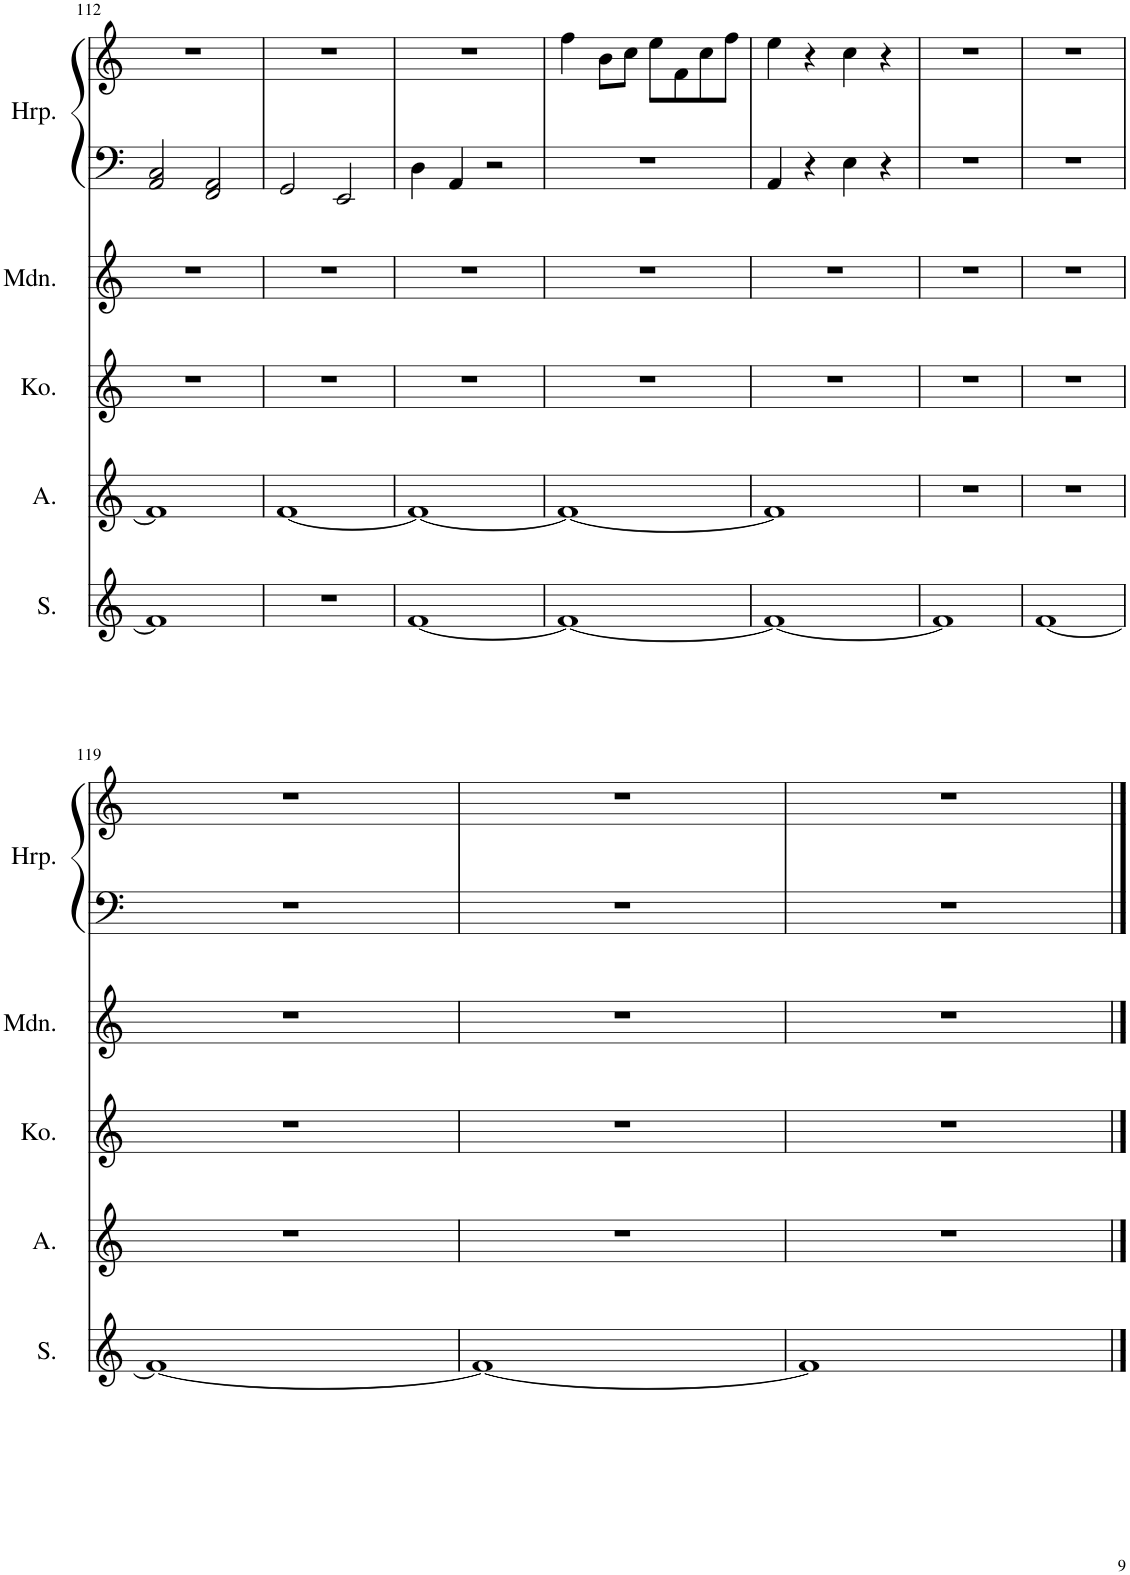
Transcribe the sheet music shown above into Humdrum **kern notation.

**kern	**kern	**kern	**kern	**kern	**kern
*part5	*part4	*part3	*part2	*part1	*part1
*staff6	*staff5	*staff4	*staff3	*staff2	*staff1
*I"Soprano	*I"Alto	*I"Koto	*I"Mandolin	*I"Harp	*
*I'S.	*I'A.	*I'Ko.	*I'Mdn.	*I'Hrp.	*
!!LO:PB:g=z
*clefG2	*clefG2	*clefG2	*clefG2	*clefF4	*clefG2
*k[]	*k[]	*k[]	*k[]	*k[]	*k[]
*M4/4	*M4/4	*M4/4	*M4/4	*M4/4	*M4/4
=112	=112	=112	=112	=112	=112
1f]	1f]	1r	1r	2AA/ 2C/	1r
.	.	.	.	2FF/ 2AA/	.
=113	=113	=113	=113	=113	=113
1r	[1f	1r	1r	2GG/	1r
.	.	.	.	2EE/	.
=114	=114	=114	=114	=114	=114
[1f	1f_	1r	1r	4D\	1r
.	.	.	.	4AA/	.
.	.	.	.	2r	.
=115	=115	=115	=115	=115	=115
1f_	1f_	1r	1r	1r	4ff\
.	.	.	.	.	8b\L
.	.	.	.	.	8cc\J
.	.	.	.	.	8ee\L
.	.	.	.	.	8f\
.	.	.	.	.	8cc\
.	.	.	.	.	8ff\J
=116	=116	=116	=116	=116	=116
1f_	1f]	1r	1r	4AA/	4ee\
.	.	.	.	4r	4r
.	.	.	.	4E\	4cc\
.	.	.	.	4r	4r
=117	=117	=117	=117	=117	=117
1f]	1r	1r	1r	1r	1r
=118	=118	=118	=118	=118	=118
[1f	1r	1r	1r	1r	1r
!!LO:LB:g=z
=119	=119	=119	=119	=119	=119
1f_	1r	1r	1r	1r	1r
=120	=120	=120	=120	=120	=120
1f_	1r	1r	1r	1r	1r
=121	=121	=121	=121	=121	=121
1f]	1r	1r	1r	1r	1r
==	==	==	==	==	==
*-	*-	*-	*-	*-	*-
